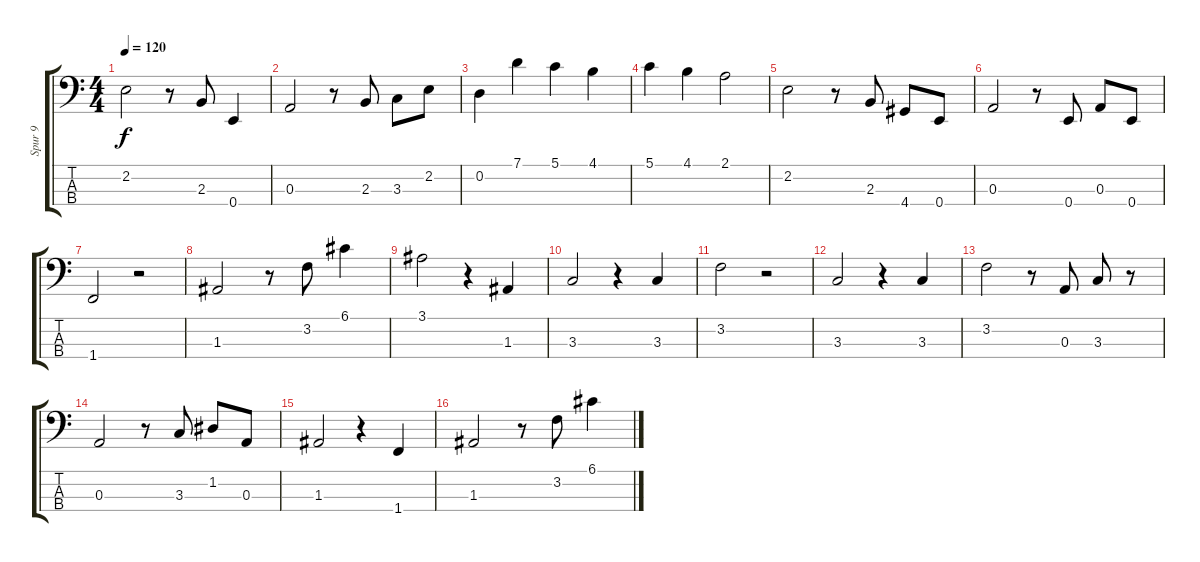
\track ("Spur 9" "Spur 9") {instrument fretlessbass}
\staff {score tabs}
\tuning (G2 D2 A1 E1) {hide}
\ts (4 4)
\tempo 120
\clef f4
\ks c
2.2.2{dy f} r.8 2.3.8 0.4.4 |
0.3.2 r.8 2.3.8 3.3.8 2.2.8 |
0.2.4 7.1.4 5.1.4 4.1.4 |
5.1.4 4.1.4 2.1.2 |
2.2.2 r.8 2.3.8 4.4.8 0.4.8 |
0.3.2 r.8 0.4.8 0.3.8 0.4.8 |
1.4.2 r.2 |
1.3.2 r.8 3.2.8 6.1.4 |
3.1.2 r.4 1.3.4 |
3.3.2 r.4 3.3.4 |
3.2.2 r.2 |
3.3.2 r.4 3.3.4 |
3.2.2 r.8 0.3.8 3.3.8 r.8 |
0.3.2 r.8 3.3.8 1.2.8 0.3.8 |
1.3.2 r.4 1.4.4 |
1.3.2 r.8 3.2.8 6.1.4
